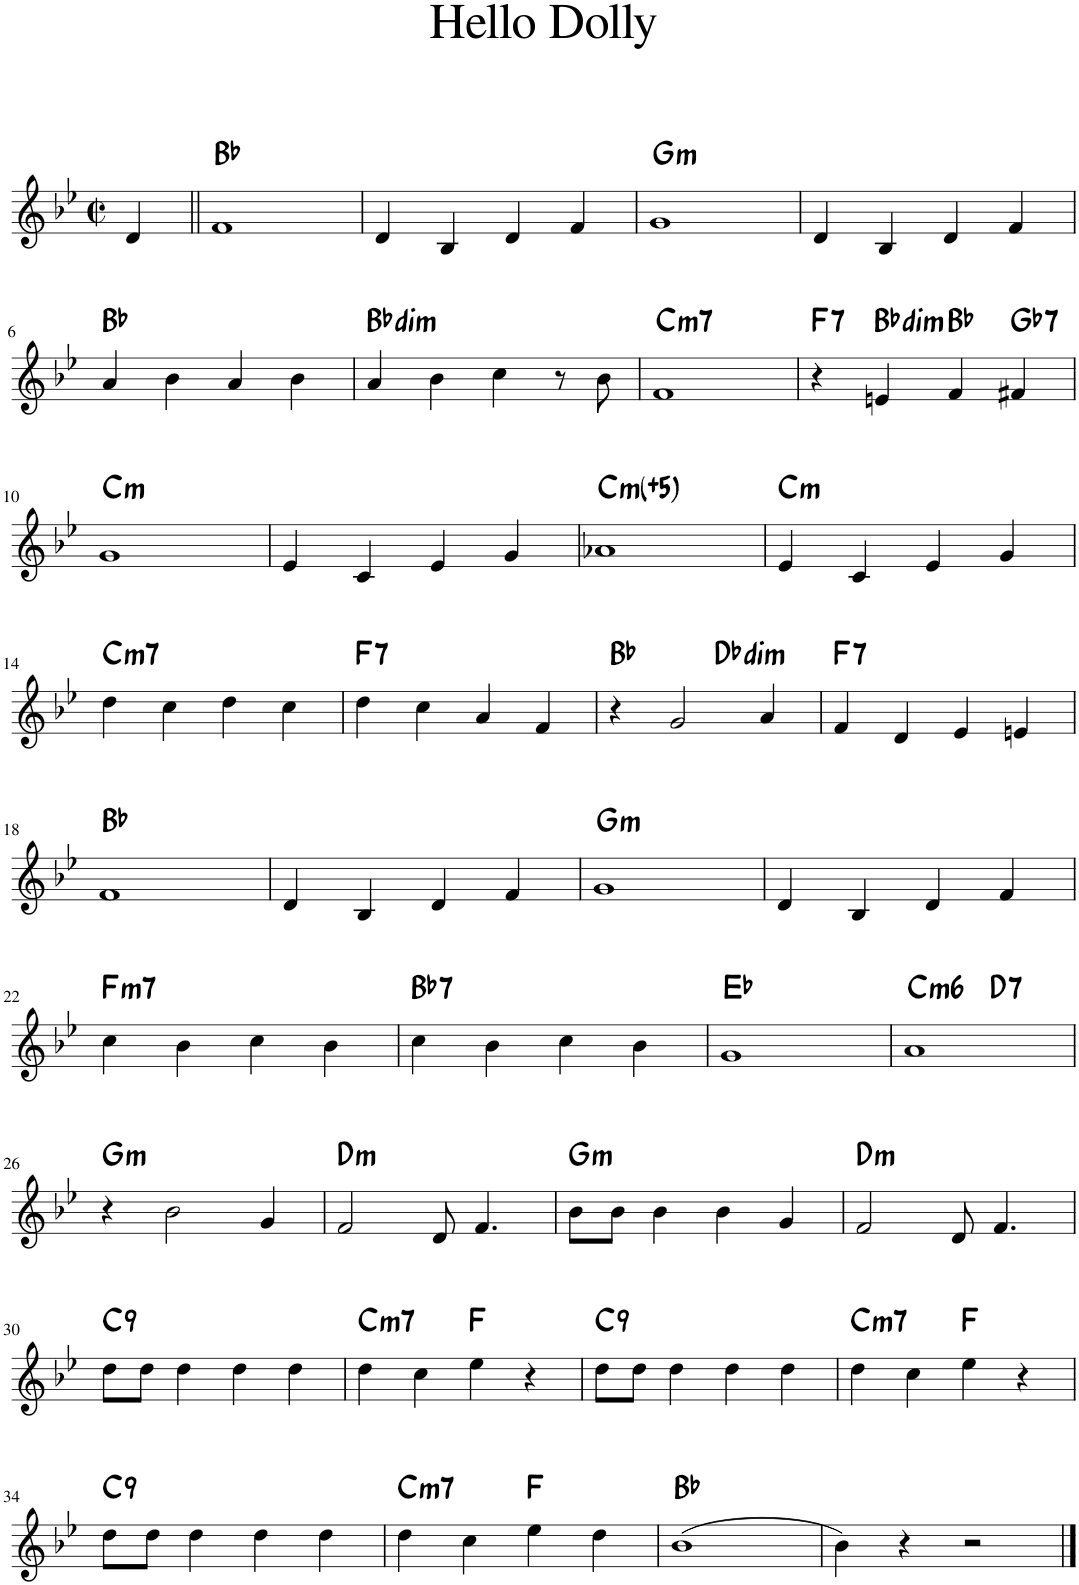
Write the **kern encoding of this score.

**kern	**harte
*part1	*part1
*staff1	*
*I"Piano	*
*I'Pno.	*
*clefG2	*
*k[b-e-]	*
*M2/2	*
*met(c|)	*
=1	=1
4d/	.
=2||	=2||
1f	Bb:maj
=3	=3
4d/	.
4B-/	.
4d/	.
4f/	.
=4	=4
!	!LO:H:kt=m
1g	G:min
=5	=5
4d/	.
4B-/	.
4d/	.
4f/	.
!!LO:LB:g=z
=6	=6
4a/	Bb:maj
4b-\	.
4a/	.
4b-\	.
=7	=7
!	!LO:H:kt=dim
4a/	Bb:dim
4b-\	.
4cc\	.
8r	.
8b-\	.
=8	=8
!	!LO:H:kt=m7
1f	C:min7
=9	=9
!	!LO:H:kt=7
4r	F:7
!	!LO:H:kt=dim
4en/	Bb:dim
4f/	Bb:maj
!	!LO:H:kt=7
4f#X/	Gb:7
!!LO:LB:g=z
=10	=10
!	!LO:H:kt=m
1g	C:min
=11	=11
4e-/	.
4c/	.
4e-/	.
4g/	.
=12	=12
!	!LO:H:kt=m
1a-X	C:(b3,#5)
=13	=13
!	!LO:H:kt=m
4e-/	C:min
4c/	.
4e-/	.
4g/	.
!!LO:LB:g=z
=14	=14
!	!LO:H:kt=m7
4dd\	C:min7
4cc\	.
4dd\	.
4cc\	.
=15	=15
!	!LO:H:kt=7
4dd\	F:7
4cc\	.
4a/	.
4f/	.
=16	=16
*^	*
4r	2ryy	Bb:maj
2g/	.	.
!	!	!LO:H:kt=dim
.	2ryy	Db:dim
4a/	.	.
=17	=17	=17
!	!	!LO:H:kt=7
*v	*v	*
4f/	F:7
4d/	.
4e-/	.
4en/	.
!!LO:LB:g=z
=18	=18
1f	Bb:maj
=19	=19
4d/	.
4B-/	.
4d/	.
4f/	.
=20	=20
!	!LO:H:kt=m
1g	G:min
=21	=21
4d/	.
4B-/	.
4d/	.
4f/	.
!!LO:LB:g=z
=22	=22
!	!LO:H:kt=m7
4cc\	F:min7
4b-\	.
4cc\	.
4b-\	.
=23	=23
!	!LO:H:kt=7
4cc\	Bb:7
4b-\	.
4cc\	.
4b-\	.
=24	=24
1g	Eb:maj
=25	=25
!	!LO:H:kt=m6
*^	*
1a	2ryy	C:min6
!	!	!LO:H:kt=7
.	2ryy	D:7
!!LO:LB:g=z	!!
=26	=26	=26
!	!	!LO:H:kt=m
*v	*v	*
4r	G:min
2b-\	.
4g/	.
=27	=27
!	!LO:H:kt=m
2f/	D:min
8d/	.
4.f/	.
=28	=28
!	!LO:H:kt=m
8b-\L	G:min
8b-\J	.
4b-\	.
4b-\	.
4g/	.
=29	=29
!	!LO:H:kt=m
2f/	D:min
8d/	.
4.f/	.
!!LO:LB:g=z
=30	=30
!	!LO:H:kt=9
8dd\L	C:9
8dd\J	.
4dd\	.
4dd\	.
4dd\	.
=31	=31
!	!LO:H:kt=m7
4dd\	C:min7
4cc\	.
4ee-\	F:maj
4r	.
=32	=32
!	!LO:H:kt=9
8dd\L	C:9
8dd\J	.
4dd\	.
4dd\	.
4dd\	.
=33	=33
!	!LO:H:kt=m7
4dd\	C:min7
4cc\	.
4ee-\	F:maj
4r	.
!!LO:LB:g=z
=34	=34
!	!LO:H:kt=9
8dd\L	C:9
8dd\J	.
4dd\	.
4dd\	.
4dd\	.
=35	=35
!	!LO:H:kt=m7
4dd\	C:min7
4cc\	.
4ee-\	F:maj
4dd\	.
=36	=36
(1b-	Bb:maj
=37	=37
4b-\)	.
4r	.
2r	.
==	==
*-	*-
